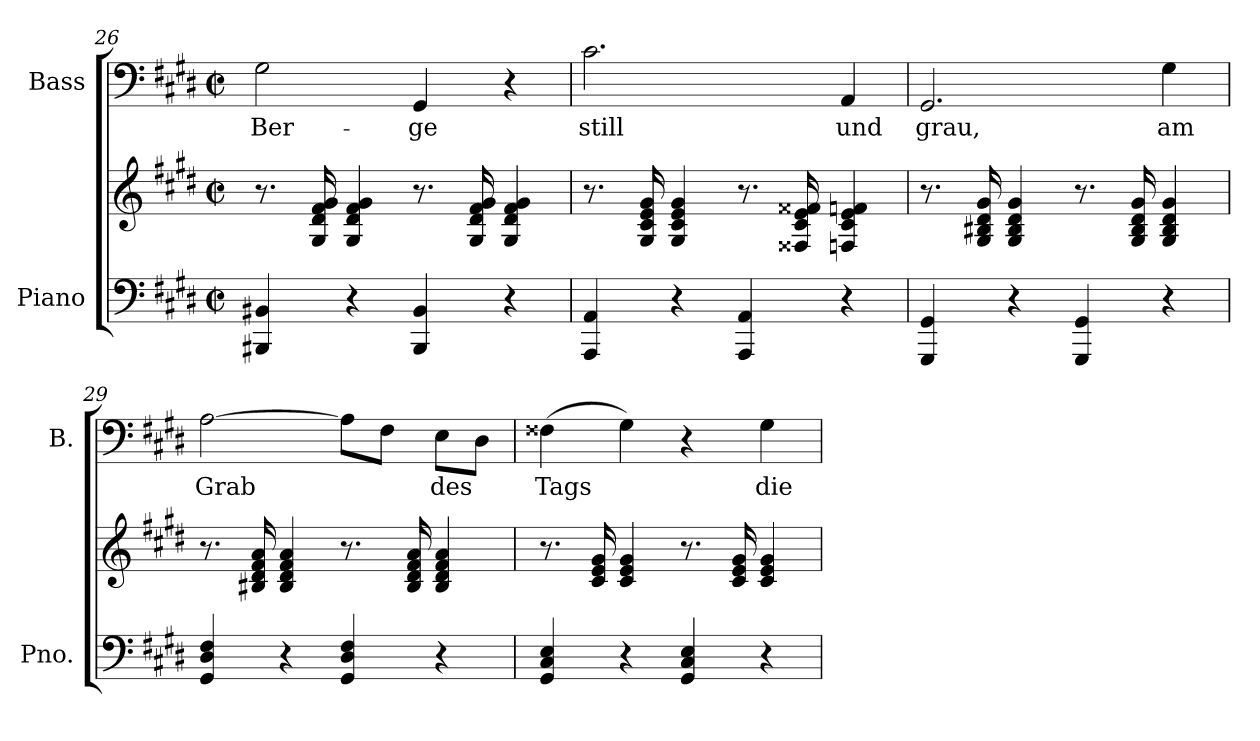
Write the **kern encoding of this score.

**kern	**kern	**kern	**text
*part2	*part2	*part1	*part1
*staff3	*staff2	*staff1	*staff1
*I"Piano	*	*I"Bass	*
*I'Pno.	*	*I'B.	*
*clefF4	*clefG2	*clefF4	*
*k[f#c#g#d#]	*k[f#c#g#d#]	*k[f#c#g#d#]	*
*E:	*E:	*E:	*
*M2/2	*M2/2	*M2/2	*
*met(c|)	*met(c|)	*met(c|)	*
=26	=26	=26	=26
!	!	!	!LO:LY:b:color=#000000
4BBB#Xi/ 4BB#Xi	8.r	2G#i\	Ber-
.	16G#i/ 16d#i 16f#i 16g#i	.	.
4r	4G#i/ 4d#i 4f#i 4g#i	.	.
!	!	!	!LO:LY:b:color=#000000
4BBB#i/ 4BB#i	8.r	4GG#i/	-ge
.	16G#i/ 16d#i 16f#i 16g#i	.	.
4r	4G#i/ 4d#i 4f#i 4g#i	4r	.
!!LO:LB:g=z
=27	=27	=27	=27
!	!	!	!LO:LY:b:color=#000000
4AAAi/ 4AAi	8.r	2.c#i\	still
.	16G#i/ 16c#i 16ei 16g#i	.	.
4r	4G#i/ 4c#i 4ei 4g#i	.	.
4AAAi/ 4AAi	8.r	.	.
.	16F##Xi/ 16c#i 16ei 16f##Xi	.	.
!	!	!	!LO:LY:b:color=#000000
4r	4Fi/ 4c#i 4ei 4fi	4AAi/	und
=28	=28	=28	=28
!	!	!	!LO:LY:b:color=#000000
4GGG#i/ 4GG#i	8.r	2.GG#i/	grau,
.	16G#i/ 16B#Xi 16d#i 16g#i	.	.
4r	4G#i/ 4B#i 4d#i 4g#i	.	.
4GGG#i/ 4GG#i	8.r	.	.
.	16G#i/ 16B#i 16d#i 16g#i	.	.
!	!	!	!LO:LY:b:color=#000000
4r	4G#i/ 4B#i 4d#i 4g#i	4G#i\	am
=29	=29	=29	=29
!	!	!	!LO:LY:b:color=#000000
4GG#i/ 4D#i 4F#i	8.r	[>2Ai\	Grab
.	16B#Xi/ 16d#i 16f#i 16ai	.	.
4r	4B#i/ 4d#i 4f#i 4ai	.	.
4GG#i/ 4D#i 4F#i	8.r	8Ai\L]	.
.	.	8F#i\J	.
.	16B#i/ 16d#i 16f#i 16ai	.	.
!	!	!	!LO:LY:b:color=#000000
4r	4B#i/ 4d#i 4f#i 4ai	8Ei\L	des
.	.	8D#i\J	.
=30	=30	=30	=30
!	!	!	!LO:LY:b:color=#000000
4GG#i/ 4C#i 4Ei	8.r	(4F##Xi\	Tags
.	16c#i/ 16ei 16g#i	.	.
4r	4c#i/ 4ei 4g#i	4G#i\)	.
4GG#i/ 4C#i 4Ei	8.r	4r	.
.	16c#i/ 16ei 16g#i	.	.
!	!	!	!LO:LY:b:color=#000000
4r	4c#i/ 4ei 4g#i	4G#i\	die
=	=	=	=
*-	*-	*-	*-
